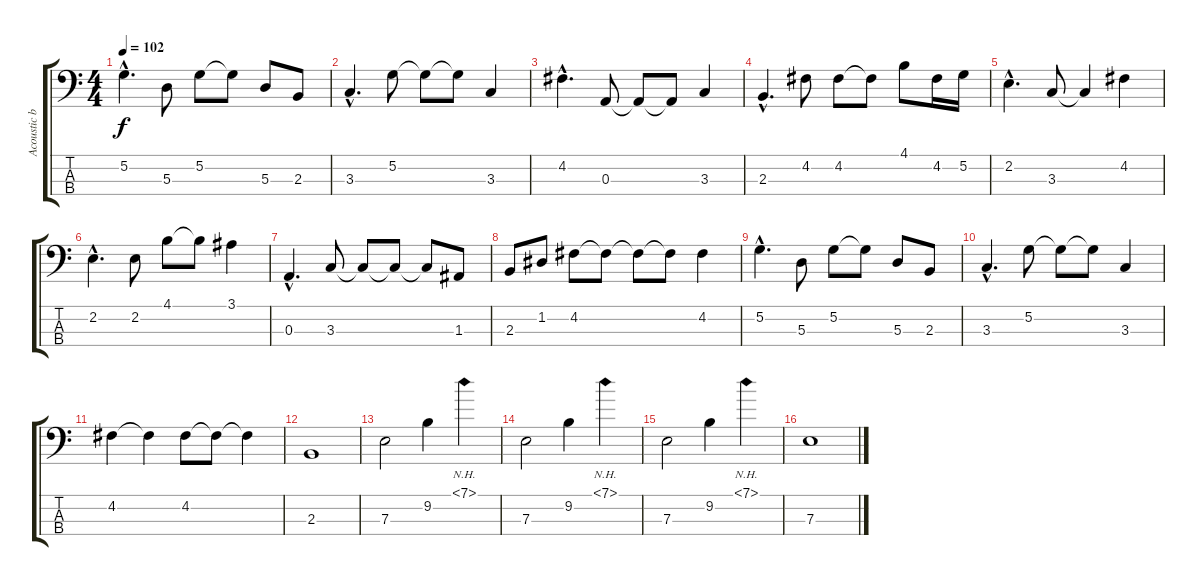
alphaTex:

\track ("Acoustic bass" "Acoustic b") {instrument acousticbass}
\staff {score tabs}
\tuning (G2 D2 A1 E1) {hide}
\ts (4 4)
\tempo 102
\clef f4
\ks c
5.2{hac}.4{d dy f} 5.3.8 5.2.8 5.2{t}.8 5.3.8 2.3.8 |
3.3{hac}.4{d} 5.2.8 5.2{t}.8 5.2{t}.8 3.3.4 |
4.2{hac}.4{d} 0.3.8 0.3{t}.8 0.3{t}.8 3.3.4 |
2.3{hac}.4{d} 4.2.8 4.2.8 4.2{t}.8 4.1.8 4.2.16 5.2.16 |
2.2{hac}.4{d} 3.3.8 3.3{t}.4 4.2.4 |
2.2{hac}.4{d} 2.2.8 4.1.8 4.1{t}.8 3.1.4 |
0.3{hac}.4{d} 3.3.8 3.3{t}.8 3.3{t}.8 3.3{t}.8 1.3.8 |
2.3.8 1.2.8 4.2.8 4.2{t}.8 4.2{t}.8 4.2{t}.8 4.2.4 |
5.2{hac}.4{d} 5.3.8 5.2.8 5.2{t}.8 5.3.8 2.3.8 |
3.3{hac}.4{d} 5.2.8 5.2{t}.8 5.2{t}.8 3.3.4 |
4.2.4 4.2{t}.4 4.2.8 4.2{t}.8 4.2{t}.4 |
2.3.1 |
7.3.2 9.2.4 7.1{nh}.4 |
7.3.2 9.2.4 7.1{nh}.4 |
7.3.2 9.2.4 7.1{nh}.4 |
7.3.1
